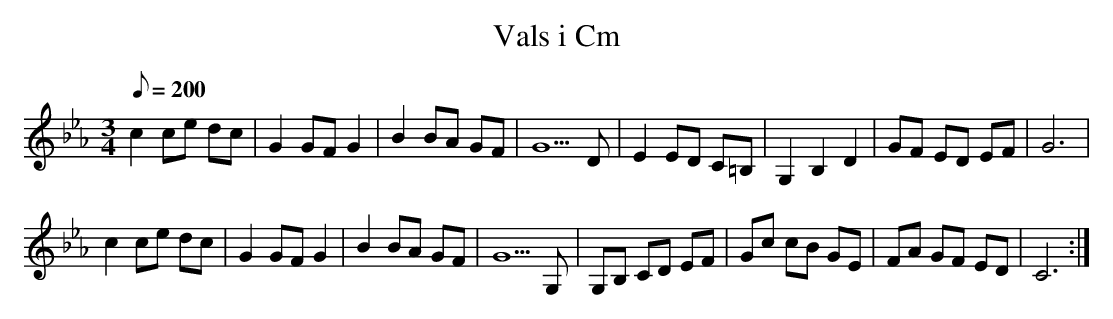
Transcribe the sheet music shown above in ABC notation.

X:1
T: Vals i Cm
M: 3/4
L: 1/8
K: Cm
Q: 200
c2 ce dc|G2 GF G2|B2 BA GF|G5 D|E2 ED C=B,|G,2 B,2 D2|GF ED EF|G6|
c2 ce dc|G2 GF G2|B2 BA GF|G5 G,|G,B, CD EF|Gc cB GE|FA GF ED|C6:|
